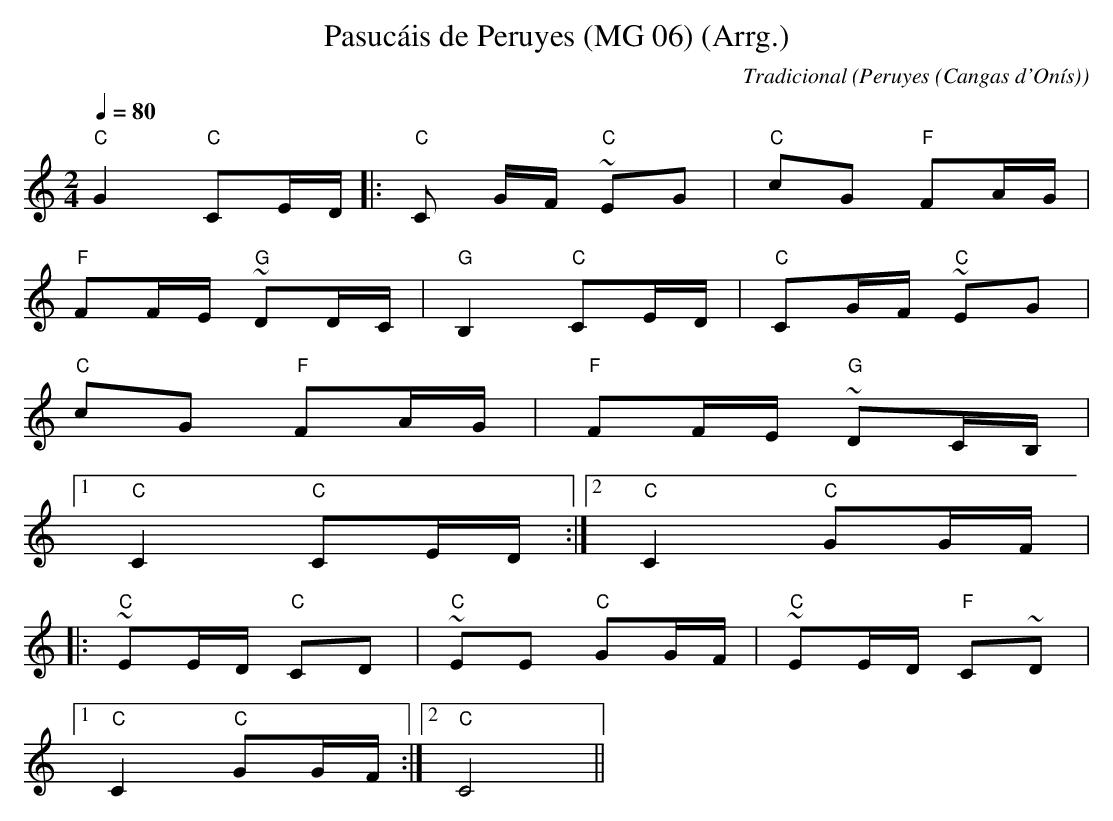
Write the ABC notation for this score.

X:1
T:Pasucáis de Peruyes (MG 06) (Arrg.)
C:Tradicional
O:Peruyes (Cangas d'Onís)
M:2/4
L:1/8
Q:1/4=80
E:Nivel 1
K:C
"C"G2 "C"CE/2D/2|:"C"C G/2F/2 "C"~EG|"C"cG "F"FA/2G/2|
"F"FF/2E/2 "G"~DD/2C/2|"G"B,2 "C"CE/2D/2|"C"CG/2F/2 "C"~EG|
"C"cG "F"FA/2G/2|"F"FF/2E/2 "G"~DC/2B,/2|
[1 "C"C2 "C"CE/2D/2:|[2 "C"C2 "C"GG/2F/2|
|:"C"~EE/2D/2 "C"CD|"C"~EE "C"GG/2F/2|"C"~EE/2D/2 "F"C~D|
[1 "C"C2 "C"GG/2F/2:|[2 "C"C4||
